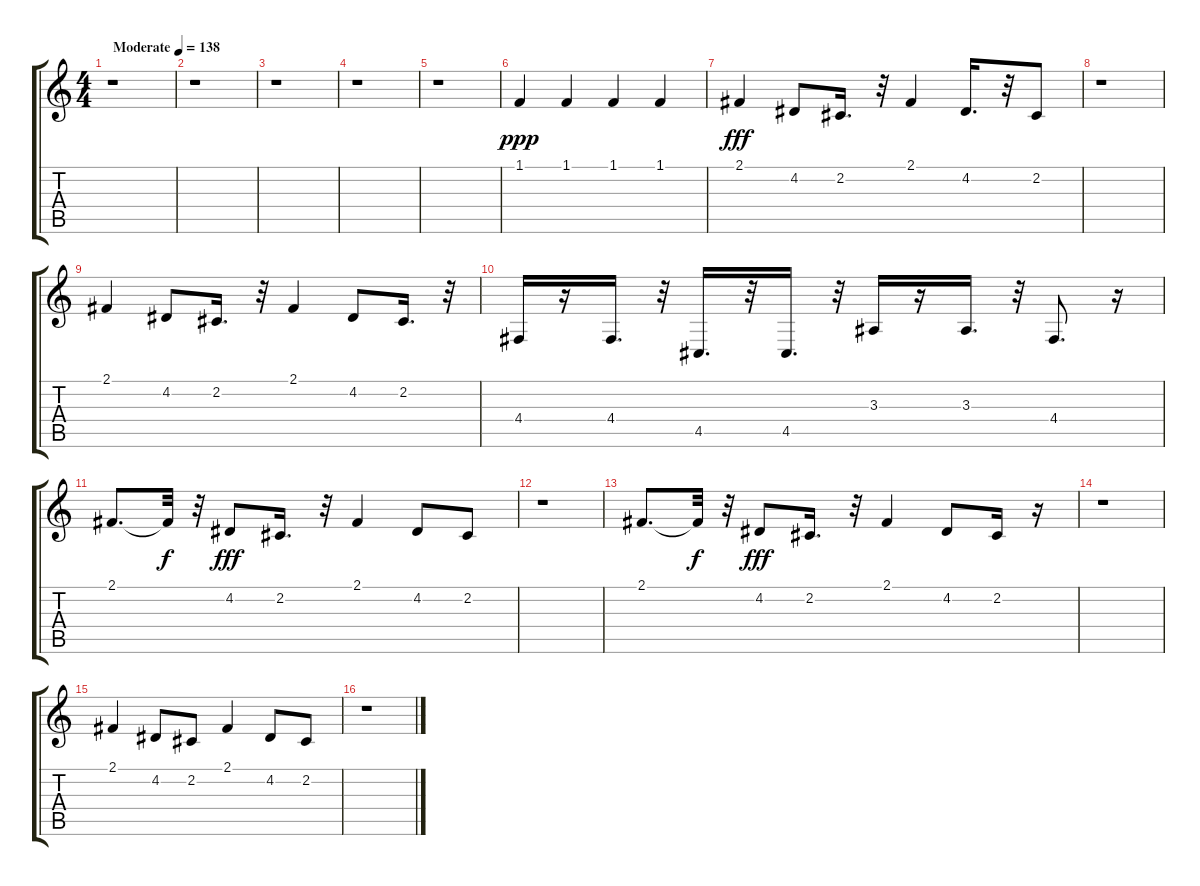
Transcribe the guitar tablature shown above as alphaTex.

\track "" {instrument clarinet}
\staff {score tabs}
\tuning (E4 B3 G3 D3 A2 E2) {hide}
\ts (4 4)
\tempo (138 "Moderate")
\clef g2
\ks c
r.1{dy ppp instrument clarinet} |
r.1 |
r.1 |
r.1 |
r.1 |
1.1.4 1.1.4 1.1.4 1.1.4 |
2.1.4{dy fff} 4.2.8 2.2.16{d} r.32 2.1.4 4.2.16{d} r.32 2.2.8 |
r.1 |
2.1.4 4.2.8 2.2.16{d} r.32 2.1.4 4.2.8 2.2.16{d} r.32 |
4.4.16 r.16 4.4.16{d} r.32 4.5.16{d} r.32 4.5.16{d} r.32 3.3.16 r.16 3.3.16{d} r.32 4.4.8{d} r.16 |
2.1.8{d} 2.1{t}.32{dy f} r.32 4.2.8{dy fff} 2.2.16{d} r.32 2.1.4 4.2.8 2.2.8 |
r.1 |
2.1.8{d} 2.1{t}.32{dy f} r.32 4.2.8{dy fff} 2.2.16{d} r.32 2.1.4 4.2.8 2.2.16 r.16 |
r.1 |
2.1.4 4.2.8 2.2.8 2.1.4 4.2.8 2.2.8 |
r.1
